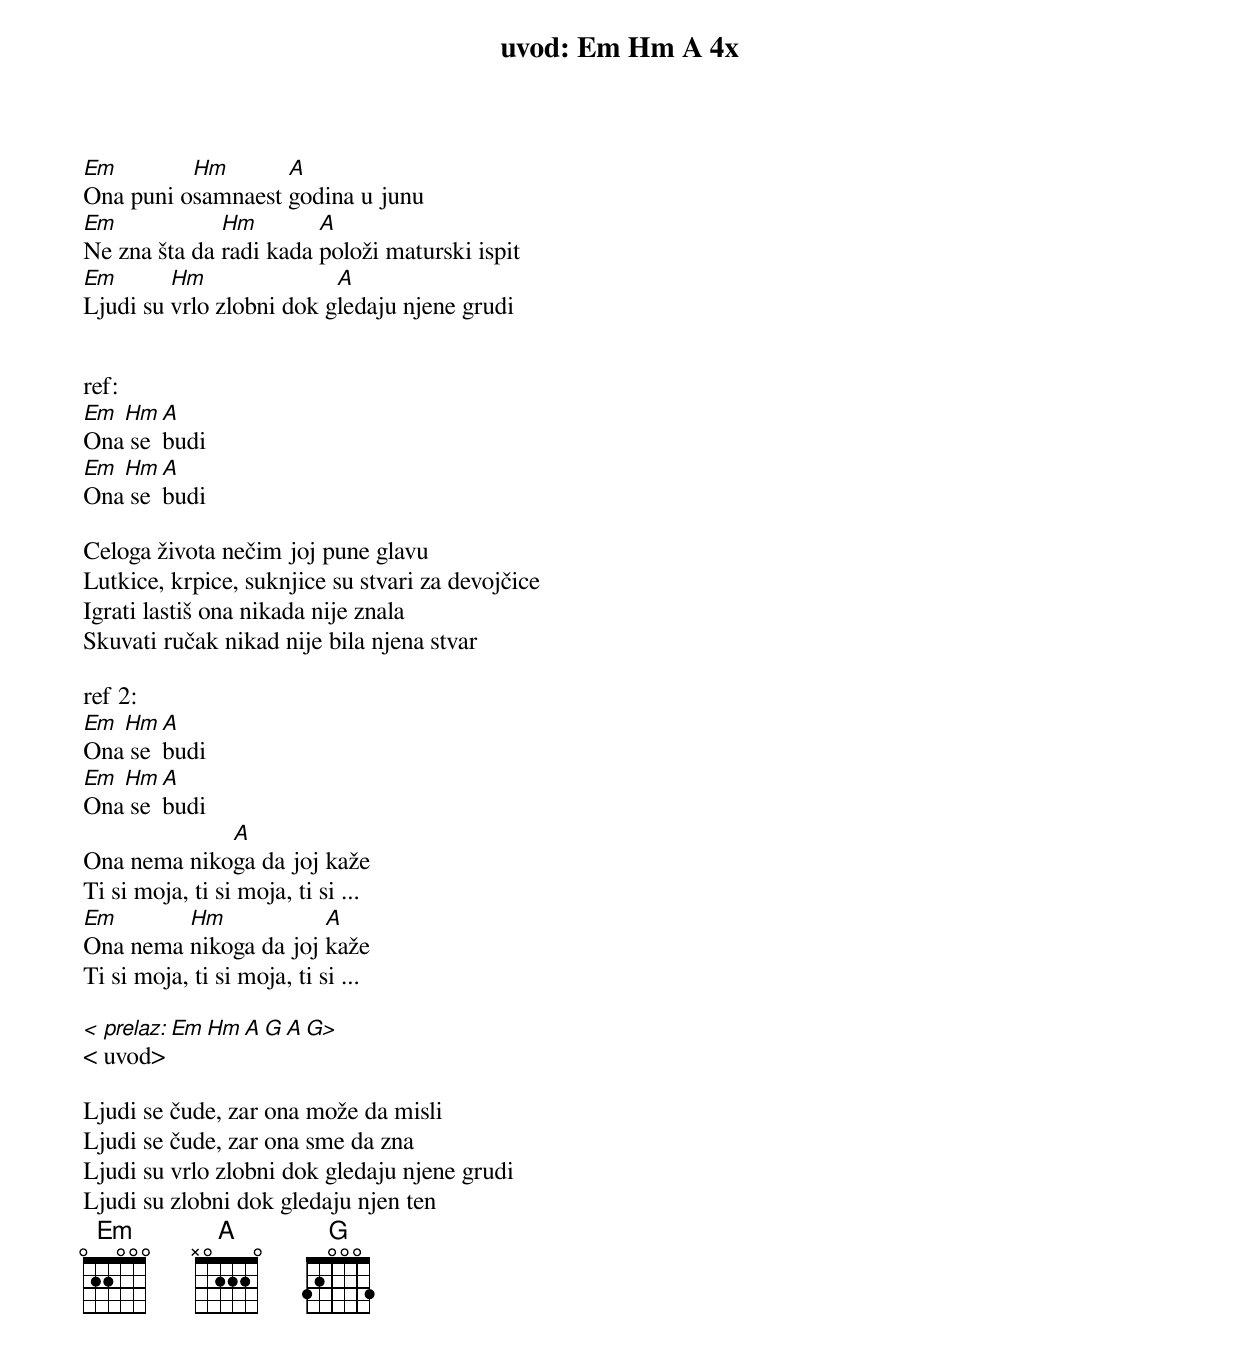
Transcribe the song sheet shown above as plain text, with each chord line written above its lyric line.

uvod: Em Hm A 4x

Em        Hm       A
Ona puni osamnaest godina u junu
Em            Hm        A
Ne zna šta da radi kada položi maturski ispit
Em       Hm               A
Ljudi su vrlo zlobni dok gledaju njene grudi


ref:
Em Hm  A
Ona se budi
Em Hm  A
Ona se budi

Celoga života nečim joj pune glavu
Lutkice, krpice, suknjice su stvari za devojčice
Igrati lastiš ona nikada nije znala
Skuvati ručak nikad nije bila njena stvar

ref 2:
Em Hm  A
Ona se budi
Em Hm  A
Ona se budi
             A
Ona nema nikoga da joj kaže
Ti si moja, ti si moja, ti si ...
Em       Hm            A
Ona nema nikoga da joj kaže
Ti si moja, ti si moja, ti si ...

< prelaz: Em Hm A G A G>
< uvod>

Ljudi se čude, zar ona može da misli
Ljudi se čude, zar ona sme da zna
Ljudi su vrlo zlobni dok gledaju njene grudi
Ljudi su zlobni dok gledaju njen ten
